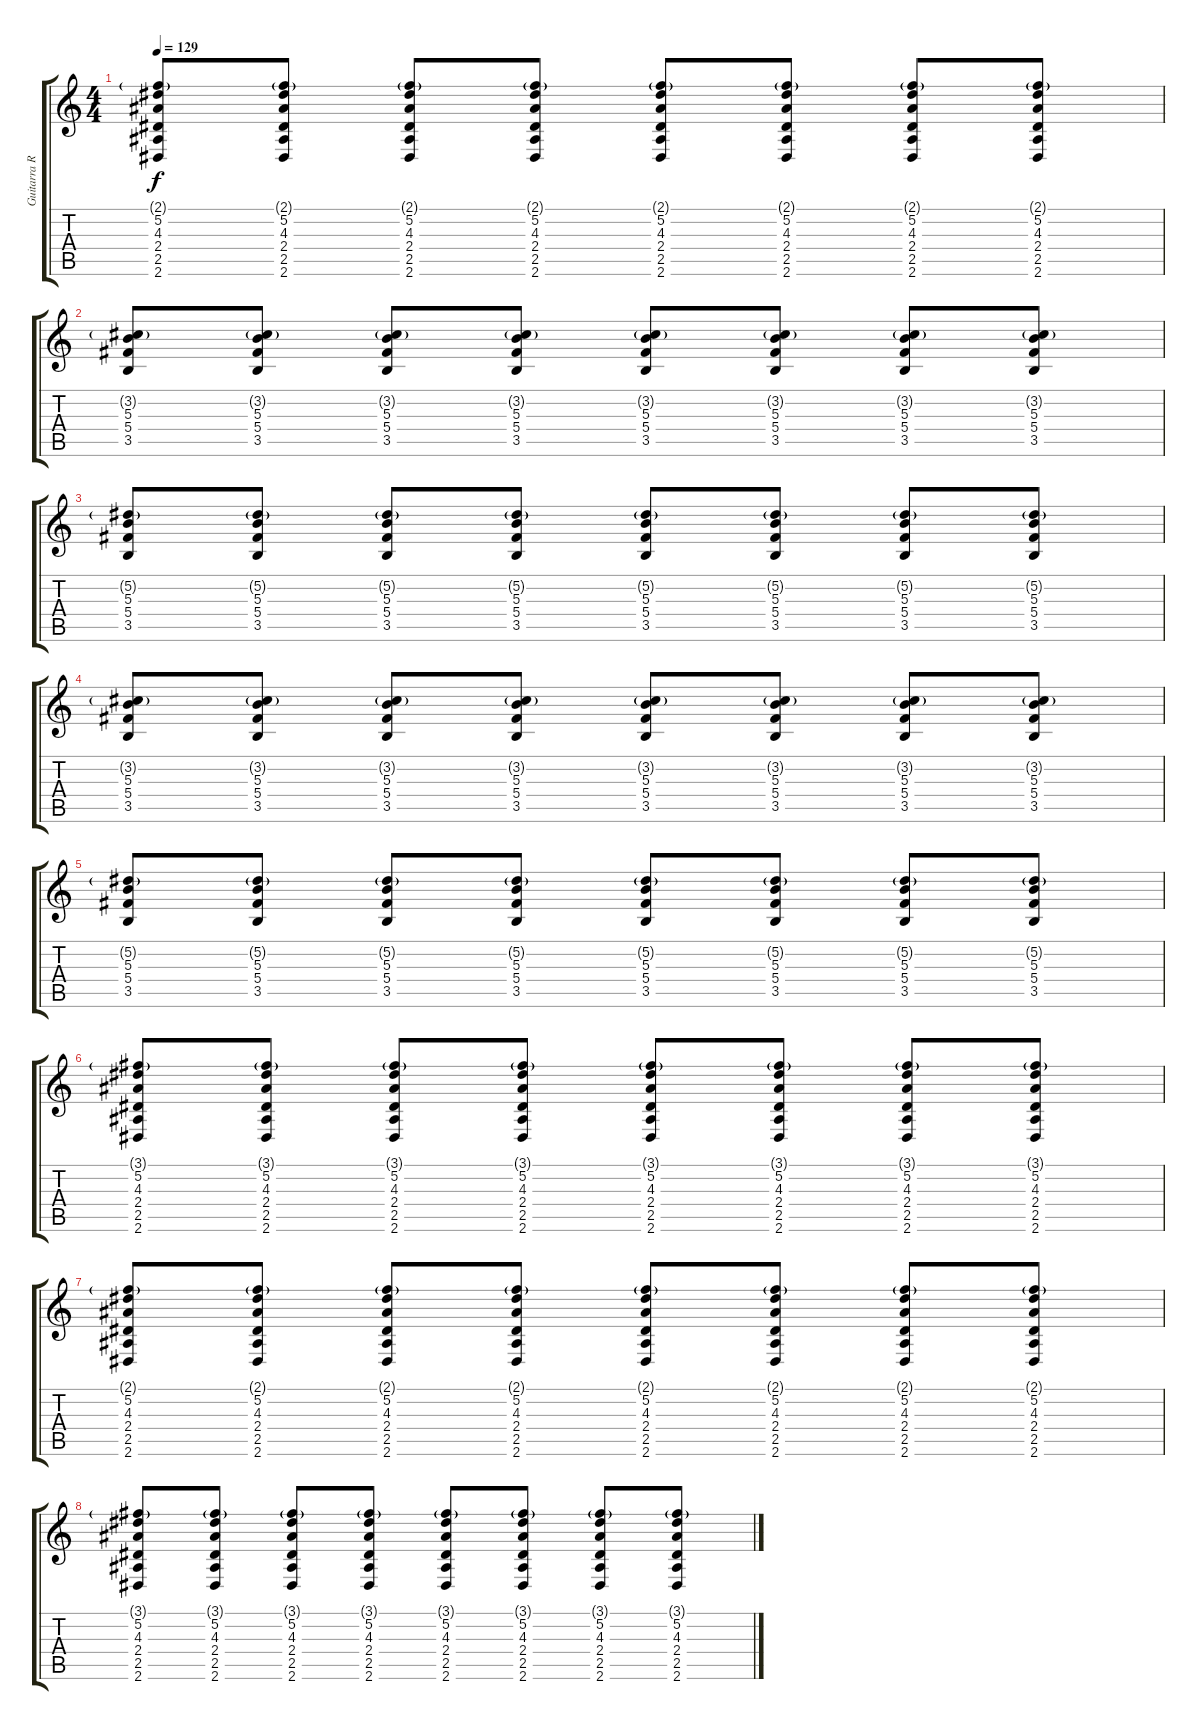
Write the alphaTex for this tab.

\track ("Guitarra R (Kirby)" "Guitarra R") {instrument electricguitarjazz}
\staff {score tabs}
\tuning (Eb4 Bb3 Gb3 Db3 Ab2 Db2) {hide}
\ts (4 4)
\tempo 129
\clef g2
\ks c
(2.1{g} 5.2 4.3 2.4 2.5 2.6).8{dy f} (2.1{g} 5.2 4.3 2.4 2.5 2.6).8 (2.1{g} 5.2 4.3 2.4 2.5 2.6).8 (2.1{g} 5.2 4.3 2.4 2.5 2.6).8 (2.1{g} 5.2 4.3 2.4 2.5 2.6).8 (2.1{g} 5.2 4.3 2.4 2.5 2.6).8 (2.1{g} 5.2 4.3 2.4 2.5 2.6).8 (2.1{g} 5.2 4.3 2.4 2.5 2.6).8 |
(3.2{g} 5.3 5.4 3.5).8 (3.2{g} 5.3 5.4 3.5).8 (3.2{g} 5.3 5.4 3.5).8 (3.2{g} 5.3 5.4 3.5).8 (3.2{g} 5.3 5.4 3.5).8 (3.2{g} 5.3 5.4 3.5).8 (3.2{g} 5.3 5.4 3.5).8 (3.2{g} 5.3 5.4 3.5).8 |
(5.2{g} 5.3 5.4 3.5).8 (5.2{g} 5.3 5.4 3.5).8 (5.2{g} 5.3 5.4 3.5).8 (5.2{g} 5.3 5.4 3.5).8 (5.2{g} 5.3 5.4 3.5).8 (5.2{g} 5.3 5.4 3.5).8 (5.2{g} 5.3 5.4 3.5).8 (5.2{g} 5.3 5.4 3.5).8 |
(3.2{g} 5.3 5.4 3.5).8 (3.2{g} 5.3 5.4 3.5).8 (3.2{g} 5.3 5.4 3.5).8 (3.2{g} 5.3 5.4 3.5).8 (3.2{g} 5.3 5.4 3.5).8 (3.2{g} 5.3 5.4 3.5).8 (3.2{g} 5.3 5.4 3.5).8 (3.2{g} 5.3 5.4 3.5).8 |
(5.2{g} 5.3 5.4 3.5).8 (5.2{g} 5.3 5.4 3.5).8 (5.2{g} 5.3 5.4 3.5).8 (5.2{g} 5.3 5.4 3.5).8 (5.2{g} 5.3 5.4 3.5).8 (5.2{g} 5.3 5.4 3.5).8 (5.2{g} 5.3 5.4 3.5).8 (5.2{g} 5.3 5.4 3.5).8 |
(3.1{g} 5.2 4.3 2.4 2.5 2.6).8 (3.1{g} 5.2 4.3 2.4 2.5 2.6).8 (3.1{g} 5.2 4.3 2.4 2.5 2.6).8 (3.1{g} 5.2 4.3 2.4 2.5 2.6).8 (3.1{g} 5.2 4.3 2.4 2.5 2.6).8 (3.1{g} 5.2 4.3 2.4 2.5 2.6).8 (3.1{g} 5.2 4.3 2.4 2.5 2.6).8 (3.1{g} 5.2 4.3 2.4 2.5 2.6).8 |
(2.1{g} 5.2 4.3 2.4 2.5 2.6).8 (2.1{g} 5.2 4.3 2.4 2.5 2.6).8 (2.1{g} 5.2 4.3 2.4 2.5 2.6).8 (2.1{g} 5.2 4.3 2.4 2.5 2.6).8 (2.1{g} 5.2 4.3 2.4 2.5 2.6).8 (2.1{g} 5.2 4.3 2.4 2.5 2.6).8 (2.1{g} 5.2 4.3 2.4 2.5 2.6).8 (2.1{g} 5.2 4.3 2.4 2.5 2.6).8 |
(3.1{g} 5.2 4.3 2.4 2.5 2.6).8 (3.1{g} 5.2 4.3 2.4 2.5 2.6).8 (3.1{g} 5.2 4.3 2.4 2.5 2.6).8 (3.1{g} 5.2 4.3 2.4 2.5 2.6).8 (3.1{g} 5.2 4.3 2.4 2.5 2.6).8 (3.1{g} 5.2 4.3 2.4 2.5 2.6).8 (3.1{g} 5.2 4.3 2.4 2.5 2.6).8 (3.1{g} 5.2 4.3 2.4 2.5 2.6).8
